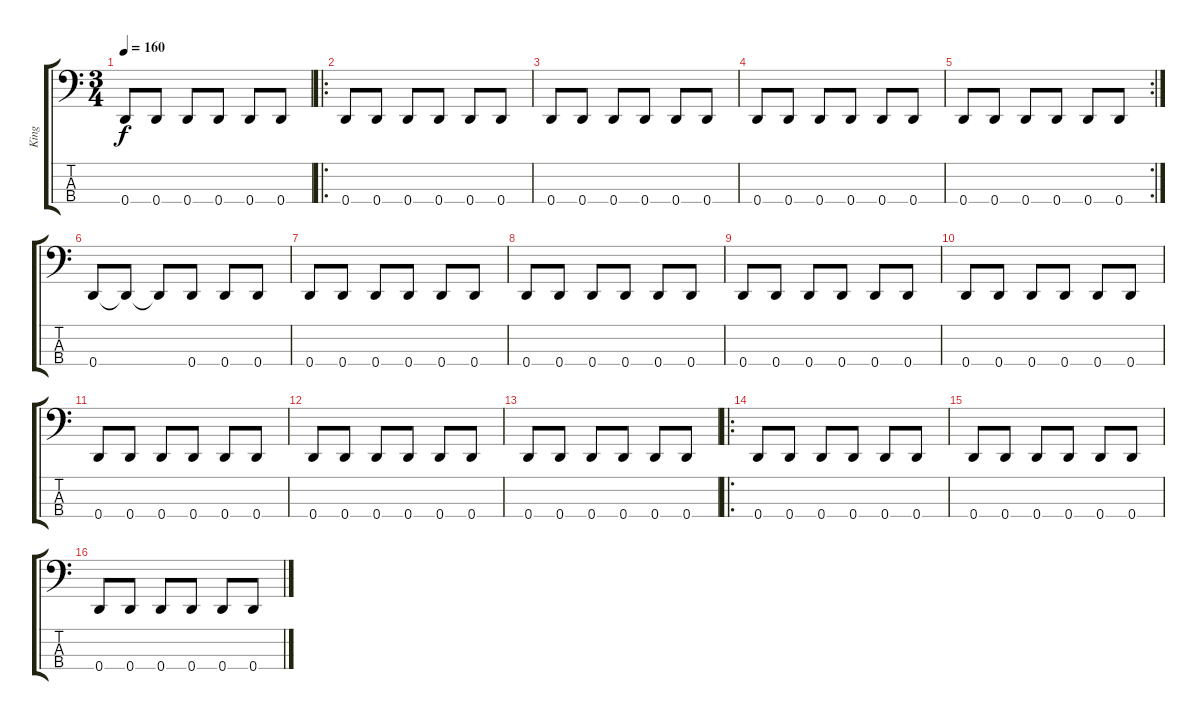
\track ("King" "King") {instrument electricbassfinger}
\staff {score tabs}
\tuning (F2 C2 G1 D1) {hide}
\ts (3 4)
\tempo 160
\clef f4
\ks c
0.4.8{dy f} 0.4.8 0.4.8 0.4.8 0.4.8 0.4.8 |
\ro
0.4.8 0.4.8 0.4.8 0.4.8 0.4.8 0.4.8 |
0.4.8 0.4.8 0.4.8 0.4.8 0.4.8 0.4.8 |
0.4.8 0.4.8 0.4.8 0.4.8 0.4.8 0.4.8 |
\rc 2
0.4.8 0.4.8 0.4.8 0.4.8 0.4.8 0.4.8 |
0.4.8 0.4{t}.8 0.4{t}.8 0.4.8 0.4.8 0.4.8 |
0.4.8 0.4.8 0.4.8 0.4.8 0.4.8 0.4.8 |
0.4.8 0.4.8 0.4.8 0.4.8 0.4.8 0.4.8 |
0.4.8 0.4.8 0.4.8 0.4.8 0.4.8 0.4.8 |
0.4.8 0.4.8 0.4.8 0.4.8 0.4.8 0.4.8 |
0.4.8 0.4.8 0.4.8 0.4.8 0.4.8 0.4.8 |
0.4.8 0.4.8 0.4.8 0.4.8 0.4.8 0.4.8 |
0.4.8 0.4.8 0.4.8 0.4.8 0.4.8 0.4.8 |
\ro
0.4.8 0.4.8 0.4.8 0.4.8 0.4.8 0.4.8 |
0.4.8 0.4.8 0.4.8 0.4.8 0.4.8 0.4.8 |
0.4.8 0.4.8 0.4.8 0.4.8 0.4.8 0.4.8
